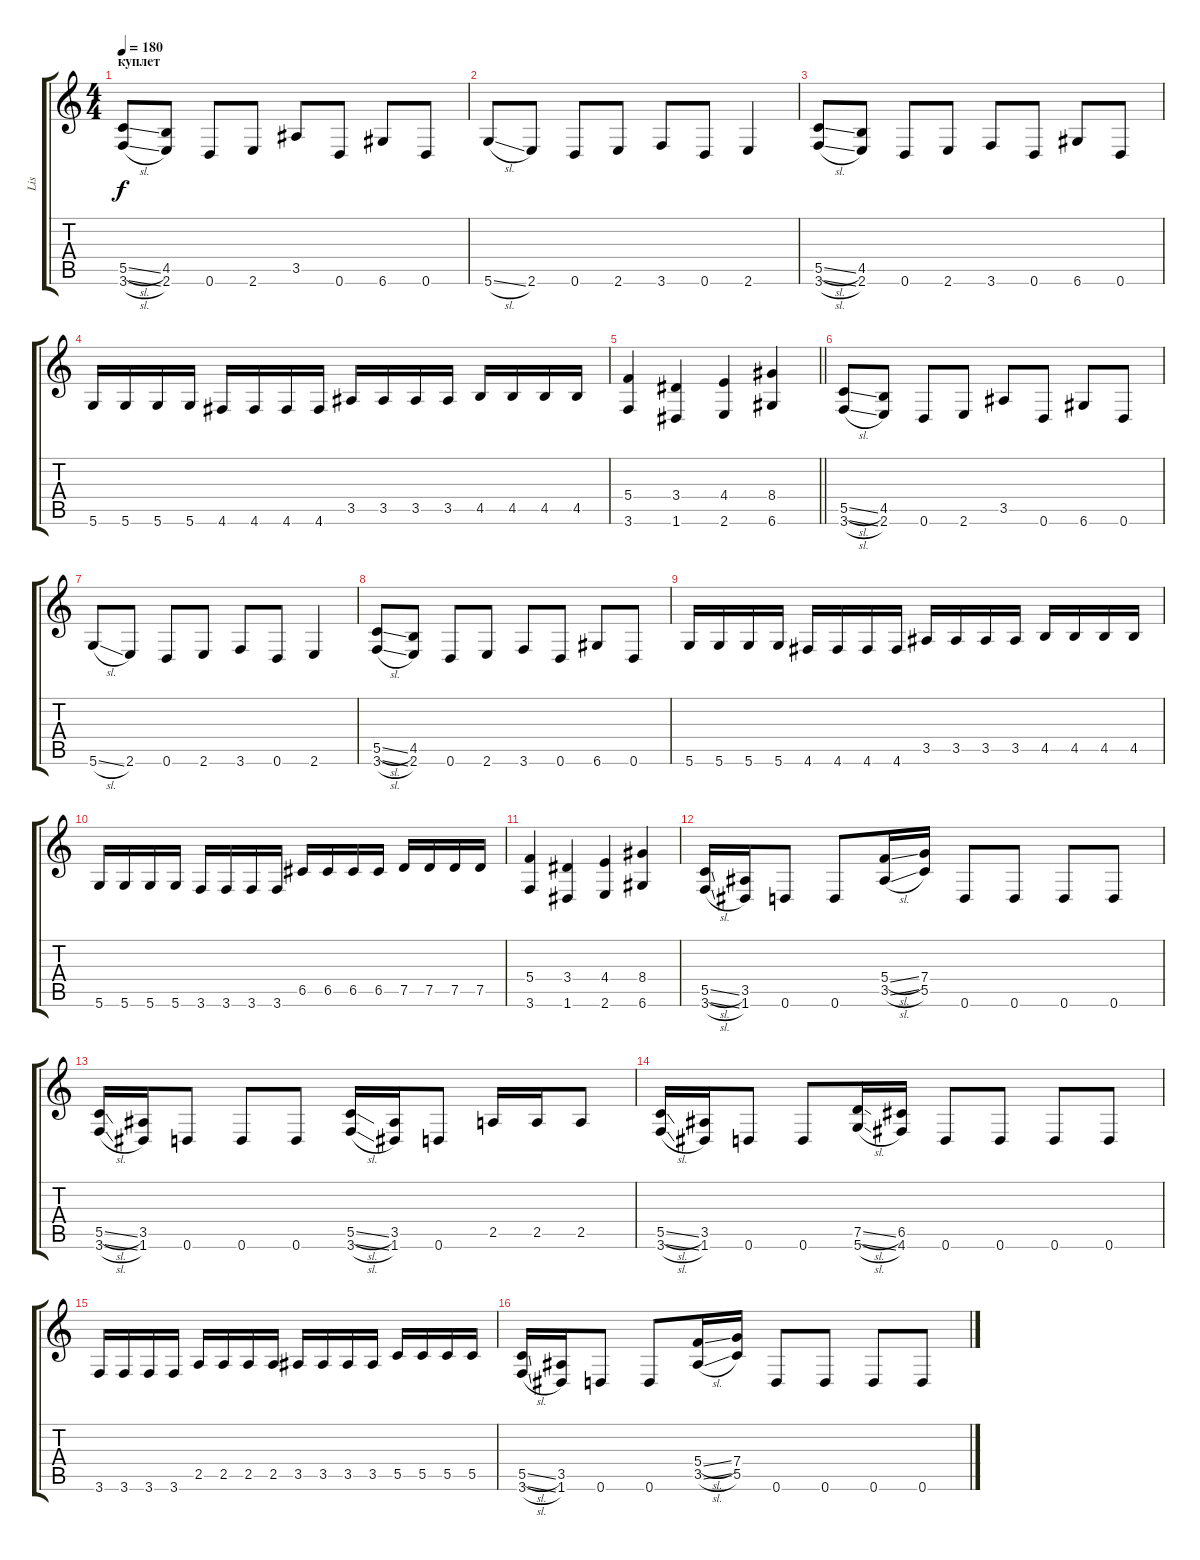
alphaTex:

\track ("Lis" "Lis") {instrument distortionguitar}
\staff {score tabs}
\tuning (D4 A3 F3 C3 G2 D2) {hide}
\ts (4 4)
\section ("" "куплет")
\tempo 180
\clef g2
\ks c
(5.5{sl} 3.6{sl}).8{dy f} (4.5 2.6).8 0.6.8 2.6.8 3.5.8 0.6.8 6.6.8 0.6.8 |
5.6{sl}.8 2.6.8 0.6.8 2.6.8 3.6.8 0.6.8 2.6.4 |
(5.5{sl} 3.6{sl}).8 (4.5 2.6).8 0.6.8 2.6.8 3.6.8 0.6.8 6.6.8 0.6.8 |
5.6.16 5.6.16 5.6.16 5.6.16 4.6.16 4.6.16 4.6.16 4.6.16 3.5.16 3.5.16 3.5.16 3.5.16 4.5.16 4.5.16 4.5.16 4.5.16 |
\barLineRight lightlight
(5.4 3.6).4 (3.4 1.6).4 (4.4 2.6).4 (8.4 6.6).4 |
(5.5{sl} 3.6{sl}).8 (4.5 2.6).8 0.6.8 2.6.8 3.5.8 0.6.8 6.6.8 0.6.8 |
5.6{sl}.8 2.6.8 0.6.8 2.6.8 3.6.8 0.6.8 2.6.4 |
(5.5{sl} 3.6{sl}).8 (4.5 2.6).8 0.6.8 2.6.8 3.6.8 0.6.8 6.6.8 0.6.8 |
5.6.16 5.6.16 5.6.16 5.6.16 4.6.16 4.6.16 4.6.16 4.6.16 3.5.16 3.5.16 3.5.16 3.5.16 4.5.16 4.5.16 4.5.16 4.5.16 |
5.6.16 5.6.16 5.6.16 5.6.16 3.6.16 3.6.16 3.6.16 3.6.16 6.5.16 6.5.16 6.5.16 6.5.16 7.5.16 7.5.16 7.5.16 7.5.16 |
(5.4 3.6).4 (3.4 1.6).4 (4.4 2.6).4 (8.4 6.6).4 |
(5.5{sl} 3.6{sl}).16 (3.5 1.6).16 0.6.8 0.6.8 (5.4{sl} 3.5{sl}).16 (7.4 5.5).16 0.6.8 0.6.8 0.6.8 0.6.8 |
(5.5{sl} 3.6{sl}).16 (3.5 1.6).16 0.6.8 0.6.8 0.6.8 (5.5{sl} 3.6{sl}).16 (3.5 1.6).16 0.6.8 2.5.16 2.5.16 2.5.8 |
(5.5{sl} 3.6{sl}).16 (3.5 1.6).16 0.6.8 0.6.8 (7.5{sl} 5.6{sl}).16 (6.5 4.6).16 0.6.8 0.6.8 0.6.8 0.6.8 |
3.6.16 3.6.16 3.6.16 3.6.16 2.5.16 2.5.16 2.5.16 2.5.16 3.5.16 3.5.16 3.5.16 3.5.16 5.5.16 5.5.16 5.5.16 5.5.16 |
(5.5{sl} 3.6{sl}).16 (3.5 1.6).16 0.6.8 0.6.8 (5.4{sl} 3.5{sl}).16 (7.4 5.5).16 0.6.8 0.6.8 0.6.8 0.6.8
